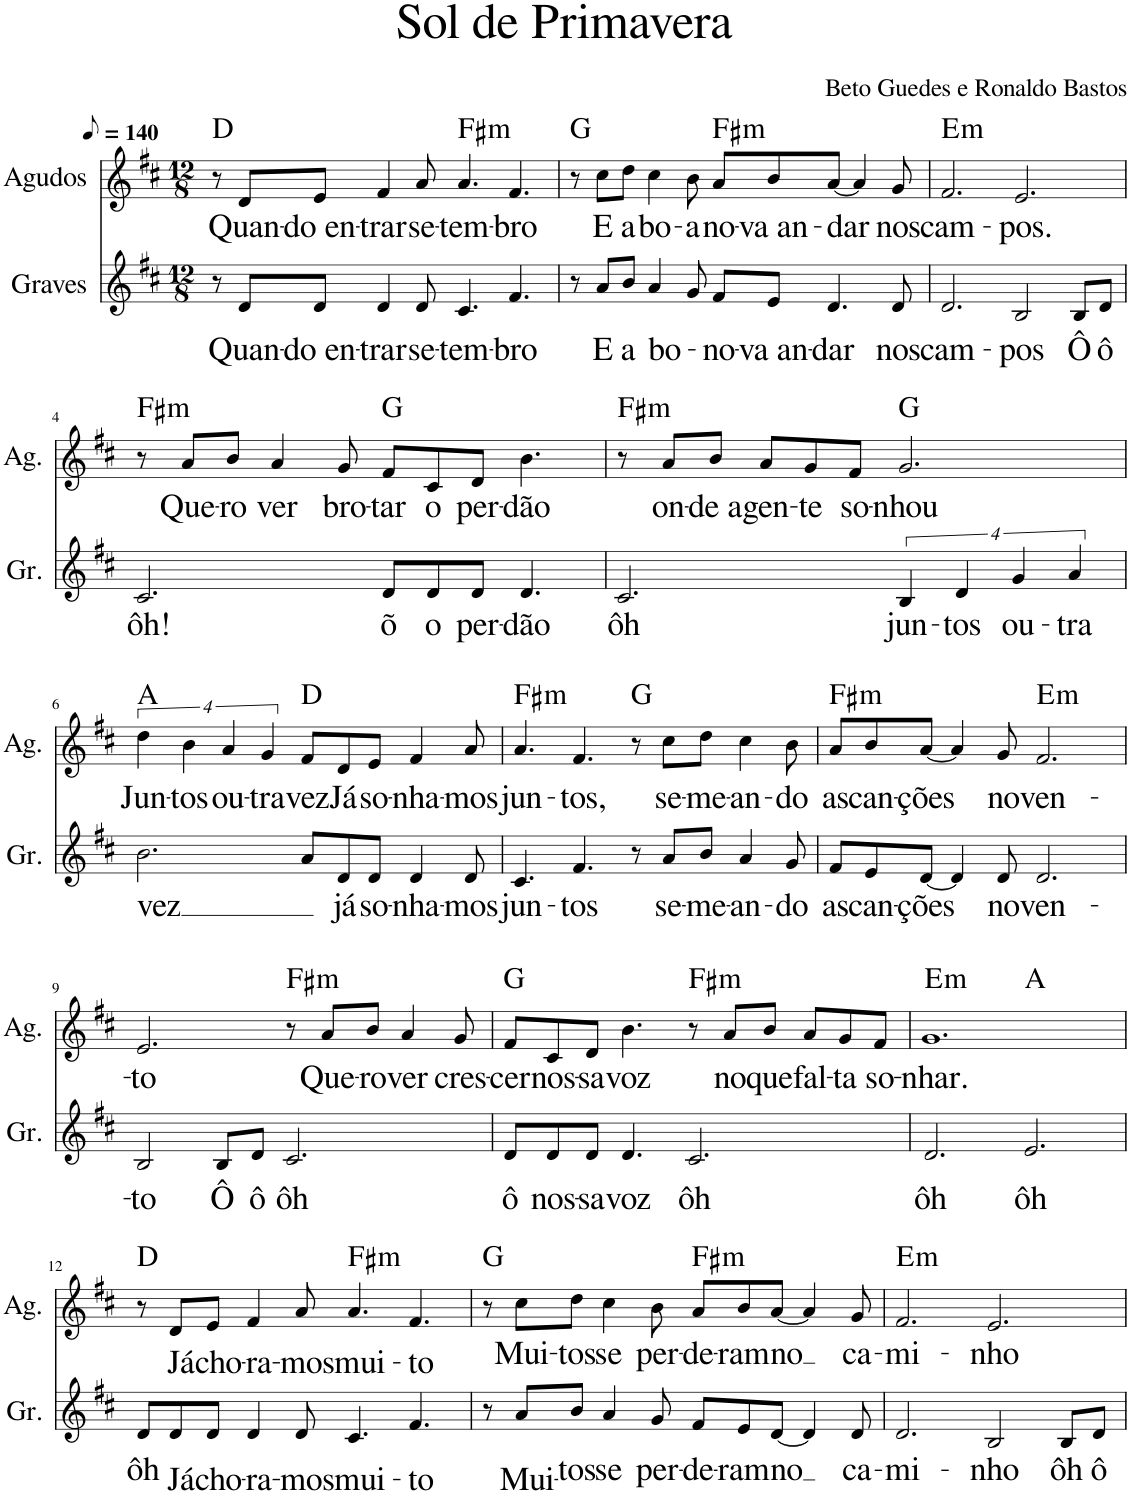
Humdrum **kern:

**kern	**text	**kern	**text	**harte
*part2	*part2	*part1	*part1	*part1
*staff2	*staff2	*staff1	*staff1	*
*I"Graves	*	*I"Agudos	*	*
*I'Gr.	*	*I'Ag.	*	*
*clefG2	*	*clefG2	*	*
*k[f#c#]	*	*k[f#c#]	*	*
*M12/8	*	*M12/8	*	*
*MM70	*	*MM70	*	*
=1	=1	=1	=1	=1
8r	.	8r	.	D:maj
!	!LO:LY:b	!	!LO:LY:b	!
8d/L	Quan-	8d/L	Quan-	.
!	!LO:LY:b	!	!LO:LY:b	!
8d/J	-do en-	8e/J	-do en-	.
!	!LO:LY:b	!	!LO:LY:b	!
4d/	-trar	4f#/	-trar	.
!	!LO:LY:b	!	!LO:LY:b	!
8d/	se-	8a/	se-	.
!	!LO:LY:b	!	!LO:LY:b	!LO:H:kt=m
4.c#/	-tem-	4.a/	-tem-	F#:min
!	!LO:LY:b	!	!LO:LY:b	!
4.f#/	-bro	4.f#/	-bro	.
=2	=2	=2	=2	=2
8r	.	8r	.	G:maj
!	!LO:LY:b	!	!LO:LY:b	!
8a/L	E	8cc#\L	E	.
!	!LO:LY:b	!	!LO:LY:b	!
8b/J	a	8dd\J	a	.
!	!LO:LY:b	!	!LO:LY:b	!
4a/	bo-	4cc#\	bo-	.
!	!	!	!LO:LY:b	!
8g/	.	8b\	-a	.
!	!LO:LY:b	!	!LO:LY:b	!LO:H:kt=m
8f#/L	no-	8a/L	no-	F#:min
!	!LO:LY:b	!	!LO:LY:b	!
8e/J	-va an-	8b/	-va an-	.
!	!LO:LY:b	!	!LO:LY:b	!
4.d/	-dar	[8a/J	-dar	.
.	.	4a/]	.	.
!	!LO:LY:b	!	!LO:LY:b	!
8d/	nos	8g/	nos	.
=3	=3	=3	=3	=3
!	!LO:LY:b	!	!LO:LY:b	!LO:H:kt=m
2.d/	cam-	2.f#/	cam-	E:min
!	!LO:LY:b	!	!LO:LY:b	!
2B/	-pos	2.e/	-pos.	.
!	!LO:LY:b	!	!	!
8B/L	Ô	.	.	.
!	!LO:LY:b	!	!	!
8d/J	ô	.	.	.
!!LO:LB:g=z
=4	=4	=4	=4	=4
!	!LO:LY:b	!	!	!LO:H:kt=m
2.c#/	ôh!	8r	.	F#:min
!	!	!	!LO:LY:b	!
.	.	8a/L	Que-	.
!	!	!	!LO:LY:b	!
.	.	8b/J	-ro	.
!	!	!	!LO:LY:b	!
.	.	4a/	ver	.
!	!	!	!LO:LY:b	!
.	.	8g/	bro-	.
!	!LO:LY:b	!	!LO:LY:b	!
8d/L	õ	8f#/L	-tar	G:maj
!	!LO:LY:b	!	!LO:LY:b	!
8d/	o	8c#/	o	.
!	!LO:LY:b	!	!LO:LY:b	!
8d/J	per-	8d/J	per-	.
!	!LO:LY:b	!	!LO:LY:b	!
4.d/	-dão	4.b\	-dão	.
=5	=5	=5	=5	=5
!	!LO:LY:b	!	!	!LO:H:kt=m
2.c#/	ôh	8r	.	F#:min
!	!	!	!LO:LY:b	!
.	.	8a/L	on-	.
!	!	!	!LO:LY:b	!
.	.	8b/J	-de a	.
!	!	!	!LO:LY:b	!
.	.	8a/L	gen-	.
!	!	!	!LO:LY:b	!
.	.	8g/	-te	.
!	!	!	!LO:LY:b	!
.	.	8f#/J	so-	.
!	!LO:LY:b	!	!LO:LY:b	!
16%3B/	jun-	2.g/	-nhou	G:maj
!	!LO:LY:b	!	!	!
16%3d/	-tos	.	.	.
!	!LO:LY:b	!	!	!
16%3g/	ou-	.	.	.
!	!LO:LY:b	!	!	!
16%3a/	-tra	.	.	.
!!LO:LB:g=z
=6	=6	=6	=6	=6
!	!LO:LY:b	!	!LO:LY:b	!
2.b\	vez	16%3dd\	Jun-	A:maj
!	!	!	!LO:LY:b	!
.	.	16%3b\	-tos	.
!	!	!	!LO:LY:b	!
.	.	16%3a/	ou-	.
!	!	!	!LO:LY:b	!
.	.	16%3g/	-tra	.
!	!	!	!LO:LY:b	!
8a/L	.	8f#/L	vez	D:maj
!	!LO:LY:b	!	!LO:LY:b	!
8d/	já	8d/	Já	.
!	!LO:LY:b	!	!LO:LY:b	!
8d/J	so-	8e/J	so-	.
!	!LO:LY:b	!	!LO:LY:b	!
4d/	-nha-	4f#/	-nha-	.
!	!LO:LY:b	!	!LO:LY:b	!
8d/	-mos	8a/	-mos	.
=7	=7	=7	=7	=7
!	!LO:LY:b	!	!LO:LY:b	!LO:H:kt=m
4.c#/	jun-	4.a/	jun-	F#:min
!	!LO:LY:b	!	!LO:LY:b	!
4.f#/	-tos	4.f#/	-tos,	.
8r	.	8r	.	G:maj
!	!LO:LY:b	!	!LO:LY:b	!
8a/L	se-	8cc#\L	se-	.
!	!LO:LY:b	!	!LO:LY:b	!
8b/J	-me-	8dd\J	-me-	.
!	!LO:LY:b	!	!LO:LY:b	!
4a/	-an-	4cc#\	-an-	.
!	!LO:LY:b	!	!LO:LY:b	!
8g/	-do	8b\	-do	.
=8	=8	=8	=8	=8
!	!LO:LY:b	!	!LO:LY:b	!LO:H:kt=m
8f#/L	as	8a/L	as	F#:min
!	!LO:LY:b	!	!LO:LY:b	!
8e/	can-	8b/	can-	.
!	!LO:LY:b	!	!LO:LY:b	!
[8d/J	-ções	[8a/J	-ções	.
4d/]	.	4a/]	.	.
!	!LO:LY:b	!	!LO:LY:b	!
8d/	no	8g/	no	.
!	!LO:LY:b	!	!LO:LY:b	!LO:H:kt=m
2.d/	ven-	2.f#/	ven-	E:min
!!LO:LB:g=z
=9	=9	=9	=9	=9
!	!LO:LY:b	!	!LO:LY:b	!
2B/	-to	2.e/	-to	.
!	!LO:LY:b	!	!	!
8B/L	Ô	.	.	.
!	!LO:LY:b	!	!	!
8d/J	ô	.	.	.
!	!LO:LY:b	!	!	!LO:H:kt=m
2.c#/	ôh	8r	.	F#:min
!	!	!	!LO:LY:b	!
.	.	8a/L	Que-	.
!	!	!	!LO:LY:b	!
.	.	8b/J	-ro	.
!	!	!	!LO:LY:b	!
.	.	4a/	ver	.
!	!	!	!LO:LY:b	!
.	.	8g/	cres-	.
=10	=10	=10	=10	=10
!	!LO:LY:b	!	!LO:LY:b	!
8d/L	ô	8f#/L	-cer	G:maj
!	!LO:LY:b	!	!LO:LY:b	!
8d/	nos-	8c#/	nos-	.
!	!LO:LY:b	!	!LO:LY:b	!
8d/J	-sa	8d/J	-sa	.
!	!LO:LY:b	!	!LO:LY:b	!
4.d/	voz	4.b\	voz	.
!	!LO:LY:b	!	!	!LO:H:kt=m
2.c#/	ôh	8r	.	F#:min
!	!	!	!LO:LY:b	!
.	.	8a/L	no	.
!	!	!	!LO:LY:b	!
.	.	8b/J	que	.
!	!	!	!LO:LY:b	!
.	.	8a/L	fal-	.
!	!	!	!LO:LY:b	!
.	.	8g/	-ta	.
!	!	!	!LO:LY:b	!
.	.	8f#/J	so-	.
=11	=11	=11	=11	=11
!	!LO:LY:b	!	!LO:LY:b	!LO:H:kt=m
*	*	*^	*	*
2.d/	ôh	1.g	2.ryy	-nhar.	E:min
!	!LO:LY:b	!	!	!	!
2.e/	ôh	.	2.ryy	.	A:maj
!!LO:LB:g=z
=12	=12	=12	=12	=12	=12
!	!LO:LY:b	!	!	!	!
*	*	*v	*v	*	*
8d/L	ôh	8r	.	D:maj
!	!LO:LY:b	!	!LO:LY:b	!
8d/	Já	8d/L	Já	.
!	!LO:LY:b	!	!LO:LY:b	!
8d/J	cho-	8e/J	cho-	.
!	!LO:LY:b	!	!LO:LY:b	!
4d/	-ra-	4f#/	-ra-	.
!	!LO:LY:b	!	!LO:LY:b	!
8d/	-mos	8a/	-mos	.
!	!LO:LY:b	!	!LO:LY:b	!LO:H:kt=m
4.c#/	mui-	4.a/	mui-	F#:min
!	!LO:LY:b	!	!LO:LY:b	!
4.f#/	-to	4.f#/	-to	.
=13	=13	=13	=13	=13
8r	.	8r	.	G:maj
!	!LO:LY:b	!	!LO:LY:b	!
8a/L	Mui-	8cc#\L	Mui-	.
!	!LO:LY:b	!	!LO:LY:b	!
8b/J	-tos	8dd\J	-tos	.
!	!LO:LY:b	!	!LO:LY:b	!
4a/	se	4cc#\	se	.
!	!LO:LY:b	!	!LO:LY:b	!
8g/	per-	8b\	per-	.
!	!LO:LY:b	!	!LO:LY:b	!LO:H:kt=m
8f#/L	-de-	8a/L	-de-	F#:min
!	!LO:LY:b	!	!LO:LY:b	!
8e/	-ram	8b/	-ram	.
!	!LO:LY:b	!	!LO:LY:b	!
[8d/J	no	[8a/J	no	.
4d/]	.	4a/]	.	.
!	!LO:LY:b	!	!LO:LY:b	!
8d/	ca-	8g/	ca-	.
=14	=14	=14	=14	=14
!	!LO:LY:b	!	!LO:LY:b	!LO:H:kt=m
2.d/	-mi-	2.f#/	-mi-	E:min
!	!LO:LY:b	!	!LO:LY:b	!
2B/	-nho	2.e/	-nho	.
!	!LO:LY:b	!	!	!
8B/L	ôh	.	.	.
!	!LO:LY:b	!	!	!
8d/J	ô	.	.	.
=	=	=	=	=
*-	*-	*-	*-	*-
